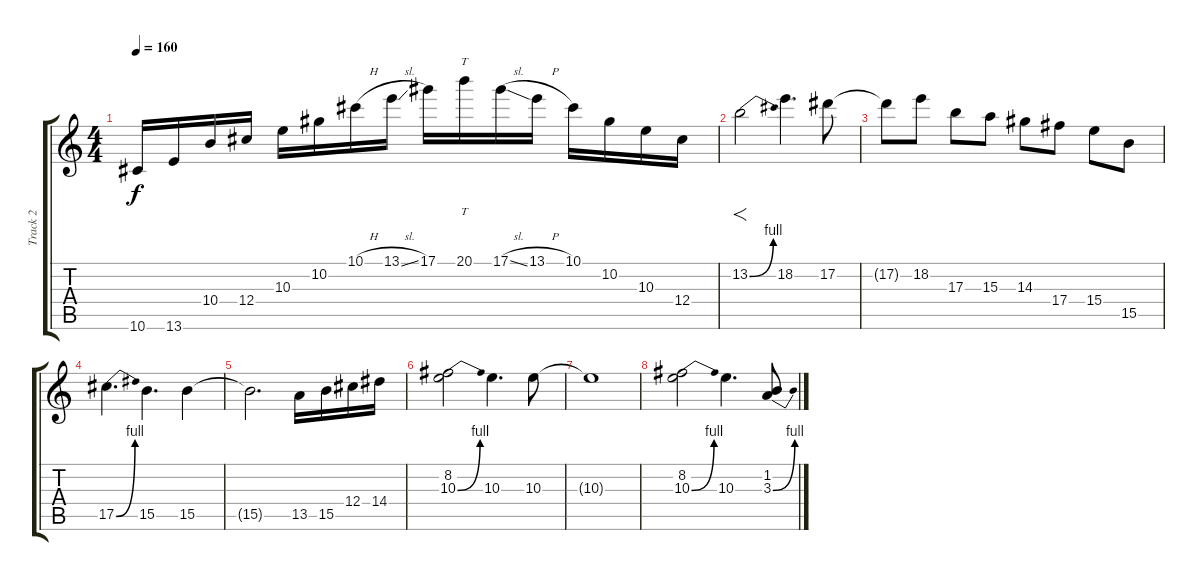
\track ("Track 2" "Track 2") {instrument distortionguitar}
\staff {score tabs}
\tuning (Eb4 Bb3 Gb3 Db3 Ab2 Eb2) {hide}
\ts (4 4)
\tempo 160
\clef g2
\ks c
10.6.16{dy f} 13.6.16 10.4.16 12.4.16 10.3.16 10.2.16 10.1{h}.16 13.1{sl}.16 17.1.16 20.1.16{tt} 17.1{sl}.16 13.1{h}.16 10.1.16 10.2.16 10.3.16 12.4.16 |
13.2{be (bend 0 0 60 4)}.2{f} 18.2.4{d} 17.2.8 |
17.2{t}.8 18.2.8 17.3.8 15.3.8 14.3.8 17.4.8 15.4.8 15.5.8 |
17.5{be (bend 0 0 60 4)}.4{d} 15.5.4{d} 15.5.4 |
15.5{t}.2{d} 13.5.16 15.5.16 12.4.16 14.4.16 |
(8.2 10.3{be (bend 0 0 60 4)}).2 10.3.4{d} 10.3.8 |
10.3{t}.1 |
(8.2 10.3{be (bend 0 0 60 4)}).2 10.3.4{d} (1.2 3.3{be (bend 0 0 60 4)}).8
